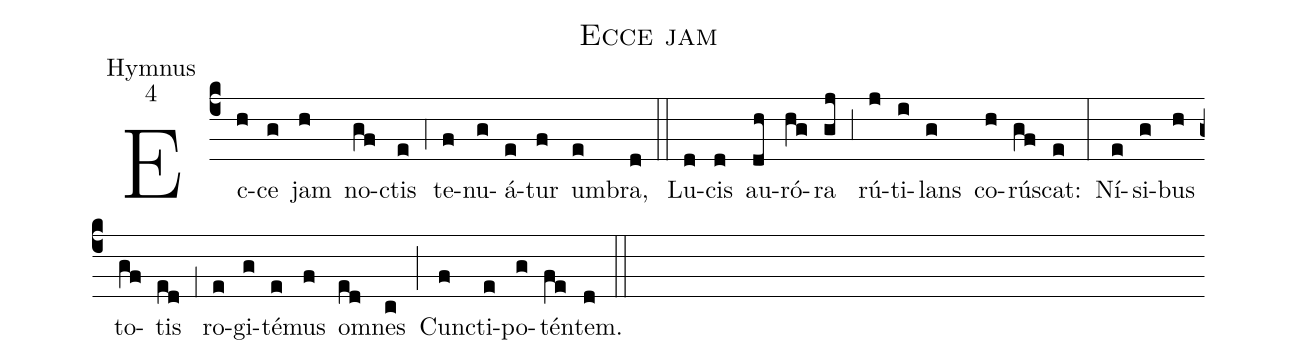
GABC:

name:Ecce jam;
office-part:Hymnus;
mode:4;
%%
(c4) Ec(h)ce(g) jam(h) no(gf)ctis(e) (,4) te(f)nu(g)á(e)tur(f) um(e)bra,(d) (::)
Lu(d)cis(d) au(dh)ró(hg)ra(gj) (,3) rú(j)ti(i)lans(g) co(h)rú(gf)scat:(e) (:)
Ní(e)si(g)bus(h) to(gf)tis(ed) (,1) ro(e)gi(g)té(e)mus(f) o(ed)mnes(c) (;) Cun(f)cti(e)po(g)tén(fe)tem.(d) (::)
